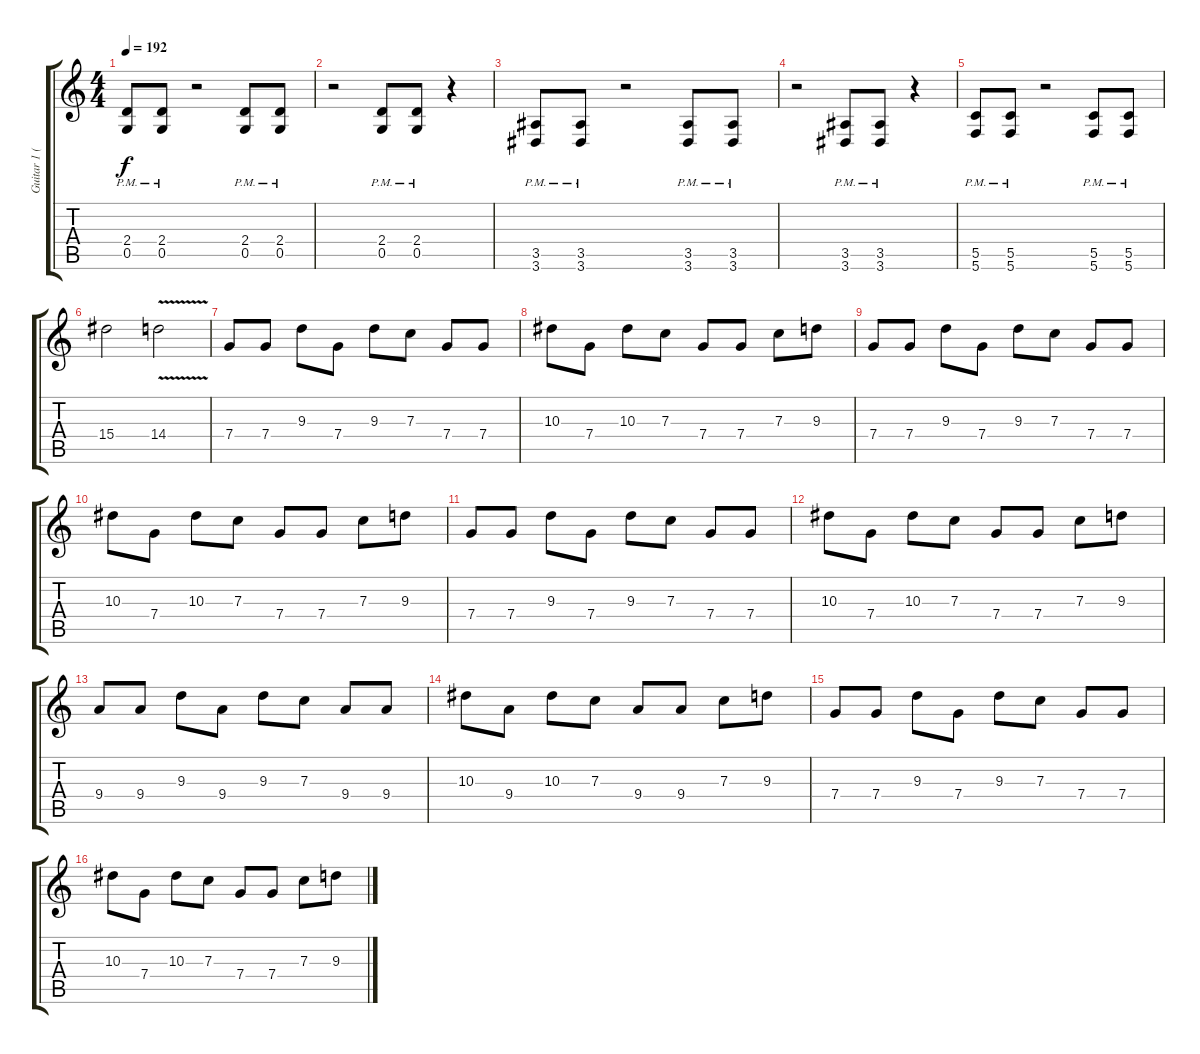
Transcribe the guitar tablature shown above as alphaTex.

\track ("Guitar 1 (Distorted- Tuck)" "Guitar 1 (") {instrument distortionguitar}
\staff {score tabs}
\tuning (D4 A3 F3 C3 G2 C2) {hide}
\ts (4 4)
\tempo 192
\clef g2
\ks c
(2.4{pm} 0.5{pm}).8{dy f} (2.4{pm} 0.5{pm}).8 r.2 (2.4{pm} 0.5{pm}).8 (2.4{pm} 0.5{pm}).8 |
r.2 (2.4{pm} 0.5{pm}).8 (2.4{pm} 0.5{pm}).8 r.4 |
(3.5{pm} 3.6{pm}).8 (3.5{pm} 3.6{pm}).8 r.2 (3.5{pm} 3.6{pm}).8 (3.5{pm} 3.6{pm}).8 |
r.2 (3.5{pm} 3.6{pm}).8 (3.5{pm} 3.6{pm}).8 r.4 |
(5.5{pm} 5.6).8 (5.5{pm} 5.6{pm}).8 r.2 (5.5{pm} 5.6{pm}).8 (5.5{pm} 5.6{pm}).8 |
15.4.2 14.4{v}.2 |
7.4.8 7.4.8 9.3.8 7.4.8 9.3.8 7.3.8 7.4.8 7.4.8 |
10.3.8 7.4.8 10.3.8 7.3.8 7.4.8 7.4.8 7.3.8 9.3.8 |
7.4.8 7.4.8 9.3.8 7.4.8 9.3.8 7.3.8 7.4.8 7.4.8 |
10.3.8 7.4.8 10.3.8 7.3.8 7.4.8 7.4.8 7.3.8 9.3.8 |
7.4.8 7.4.8 9.3.8 7.4.8 9.3.8 7.3.8 7.4.8 7.4.8 |
10.3.8 7.4.8 10.3.8 7.3.8 7.4.8 7.4.8 7.3.8 9.3.8 |
9.4.8 9.4.8 9.3.8 9.4.8 9.3.8 7.3.8 9.4.8 9.4.8 |
10.3.8 9.4.8 10.3.8 7.3.8 9.4.8 9.4.8 7.3.8 9.3.8 |
7.4.8 7.4.8 9.3.8 7.4.8 9.3.8 7.3.8 7.4.8 7.4.8 |
10.3.8 7.4.8 10.3.8 7.3.8 7.4.8 7.4.8 7.3.8 9.3.8
